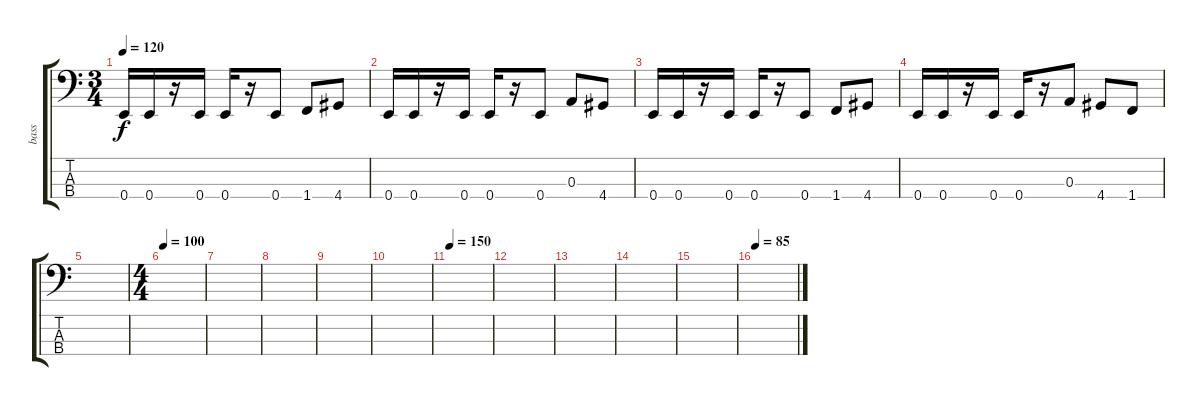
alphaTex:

\track ("bass" "bass") {instrument electricbassfinger}
\staff {score tabs}
\tuning (G2 D2 A1 E1) {hide}
\ts (3 4)
\tempo 120
\tempo 100
\tempo 120
\clef f4
\ks c
0.4.16{dy f instrument electricbassfinger} 0.4.16 r.16 0.4.16 0.4.16 r.16 0.4.8 1.4.8 4.4.8 |
0.4.16 0.4.16 r.16 0.4.16 0.4.16 r.16 0.4.8 0.3.8 4.4.8 |
0.4.16 0.4.16 r.16 0.4.16 0.4.16 r.16 0.4.8 1.4.8 4.4.8 |
0.4.16 0.4.16 r.16 0.4.16 0.4.16 r.16 0.3.8 4.4.8 1.4.8 |
|
\ts (4 4)
\tempo 100
|
|
|
|
|
\tempo 150
|
|
|
|
|
\tempo 85
